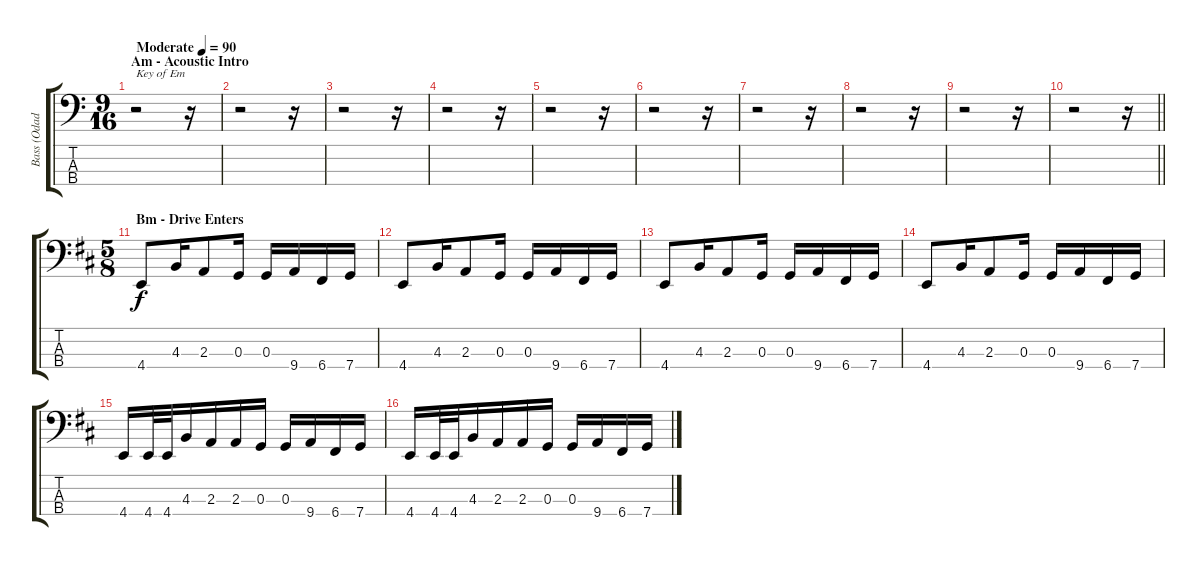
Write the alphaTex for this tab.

\track ("Bass (Odadjian)" "Bass (Odad") {instrument electricbasspick}
\staff {score tabs}
\tuning (F2 C2 G1 C1) {hide}
\ts (9 16)
\section ("" "Am - Acoustic Intro")
\tempo (90 "Moderate")
\clef f4
\ks aminor
r.2{txt "Key of Em" dy f instrument electricbasspick} r.16 |
r.2 r.16 |
r.2 r.16 |
r.2 r.16 |
r.2 r.16 |
r.2 r.16 |
r.2 r.16 |
r.2 r.16 |
r.2 r.16 |
\barLineRight lightlight
r.2 r.16 |
\ts (5 8)
\section ("" "Bm - Drive Enters")
\ks bminor
4.4.8 4.3.16 2.3.8 0.3.16 0.3.16 9.4.16 6.4.16 7.4.16 |
4.4.8 4.3.16 2.3.8 0.3.16 0.3.16 9.4.16 6.4.16 7.4.16 |
4.4.8 4.3.16 2.3.8 0.3.16 0.3.16 9.4.16 6.4.16 7.4.16 |
4.4.8 4.3.16 2.3.8 0.3.16 0.3.16 9.4.16 6.4.16 7.4.16 |
4.4.16 4.4.32 4.4.32 4.3.16 2.3.16 2.3.16 0.3.16 0.3.16 9.4.16 6.4.16 7.4.16 |
4.4.16 4.4.32 4.4.32 4.3.16 2.3.16 2.3.16 0.3.16 0.3.16 9.4.16 6.4.16 7.4.16
